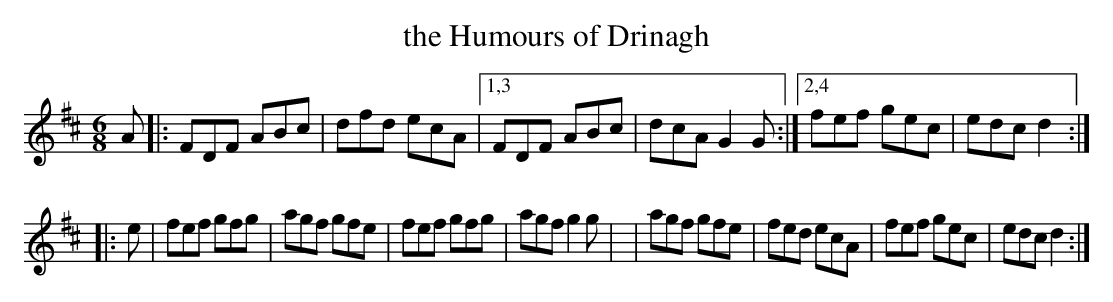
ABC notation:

X:1
T: the Humours of Drinagh
M: 6/8
L: 1/8
K: D
A |: FDF ABc | dfd ecA |1,3 FDF ABc | dcA G2G :|2,4 fef gec |  edc d2 :|
|: e \
|  fef gfg | agf gfe | fef gfg | agf g2g |\
| agf gfe | fed ecA | fef gec | edc d2 :|
